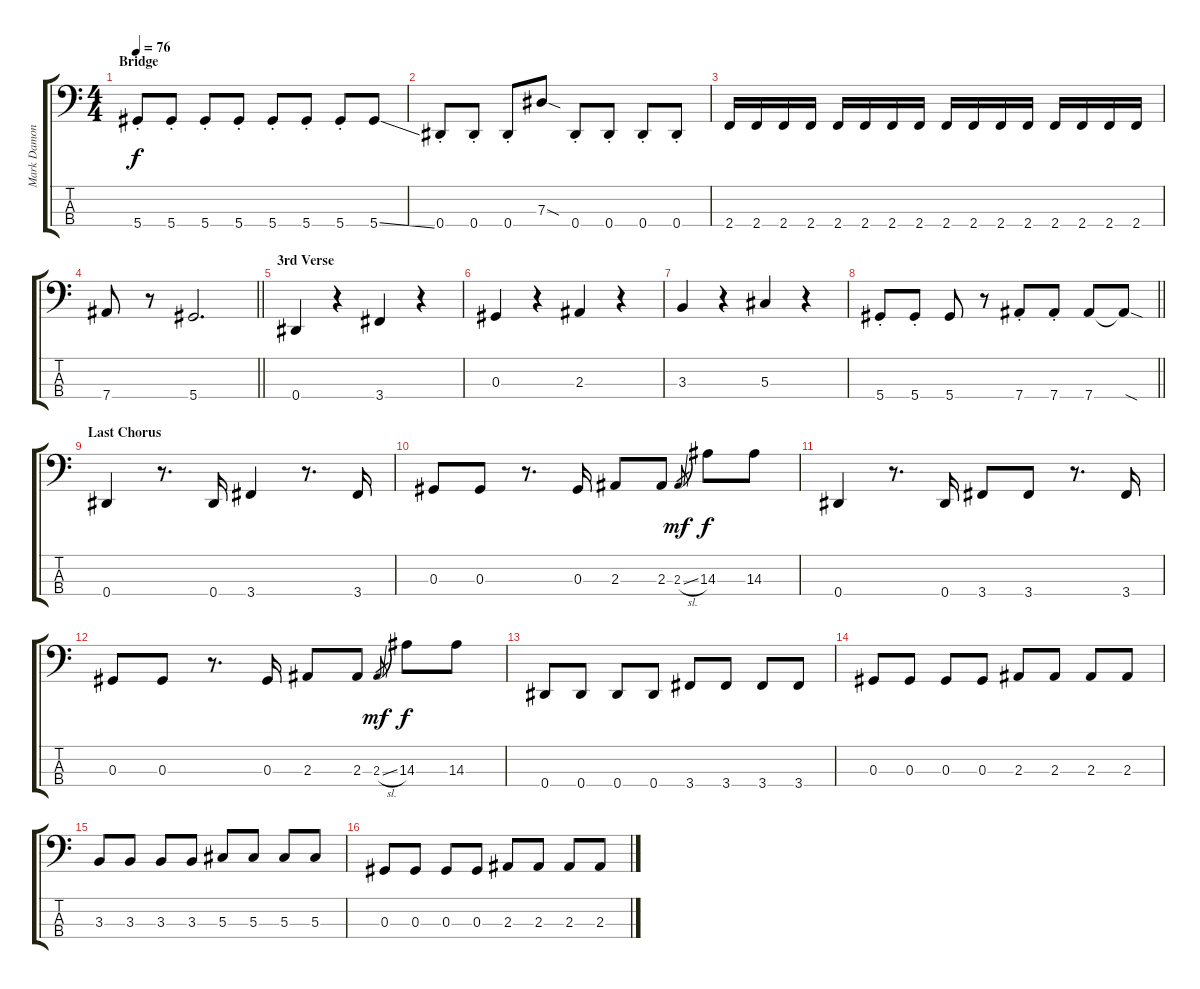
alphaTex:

\track ("Mark Damon" "Mark Damon") {instrument electricbasspick}
\staff {score tabs}
\tuning (Gb2 Db2 Ab1 Eb1) {hide}
\ts (4 4)
\section ("" "Bridge")
\tempo 76
\clef f4
\ks c
5.4{st}.8{dy f} 5.4{st}.8 5.4{st}.8 5.4{st}.8 5.4{st}.8 5.4{st}.8 5.4{st}.8 5.4{ss}.8 |
0.4{st}.8 0.4{st}.8 0.4{st}.8 7.3{sod}.8 0.4{st}.8 0.4{st}.8 0.4{st}.8 0.4{st}.8 |
2.4.16 2.4.16 2.4.16 2.4.16 2.4.16 2.4.16 2.4.16 2.4.16 2.4.16 2.4.16 2.4.16 2.4.16 2.4.16 2.4.16 2.4.16 2.4.16 |
\barLineRight lightlight
7.4.8 r.8 5.4.2{d} |
\section ("" "3rd Verse")
0.4.4 r.4 3.4.4 r.4 |
0.3.4 r.4 2.3.4 r.4 |
3.3.4 r.4 5.3.4 r.4 |
\barLineRight lightlight
5.4{st}.8 5.4{st}.8 5.4.8 r.8 7.4{st}.8 7.4{st}.8 7.4.8 7.4{sod t}.8 |
\section ("" "Last Chorus")
0.4.4 r.8{d} 0.4.16 3.4.4 r.8{d} 3.4.16 |
0.3.8 0.3.8 r.8{d} 0.3.16 2.3.8 2.3.8 2.3{sl}.8{gr dy mf} 14.3.8{dy f} 14.3.8 |
0.4.4 r.8{d} 0.4.16 3.4.8 3.4.8 r.8{d} 3.4.16 |
0.3.8 0.3.8 r.8{d} 0.3.16 2.3.8 2.3.8 2.3{sl}.8{gr dy mf} 14.3.8{dy f} 14.3.8 |
0.4.8 0.4.8 0.4.8 0.4.8 3.4.8 3.4.8 3.4.8 3.4.8 |
0.3.8 0.3.8 0.3.8 0.3.8 2.3.8 2.3.8 2.3.8 2.3.8 |
3.3.8 3.3.8 3.3.8 3.3.8 5.3.8 5.3.8 5.3.8 5.3.8 |
0.3.8 0.3.8 0.3.8 0.3.8 2.3.8 2.3.8 2.3.8 2.3.8
